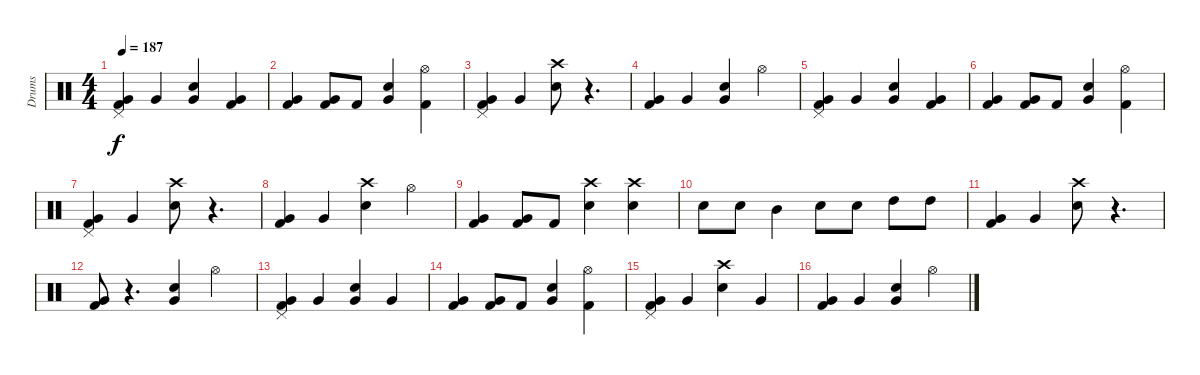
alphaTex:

\track ("Drums" "Drums") {instrument percussion}
\staff {score}
\articulation defaults
\ts (4 4)
\tempo 187
\clef neutral
\ks c
("Pedal Hi-Hat (hit)" "Kick (hit) 2" "Very Low Tom (hit)").4{dy f} "Very Low Tom (hit)".4 ("Snare (hit) 2" "Very Low Tom (hit)").4 ("Kick (hit) 2" "Very Low Tom (hit)").4 |
("Very Low Tom (hit)" "Kick (hit) 2").4 ("Kick (hit) 2" "Very Low Tom (hit)").8 "Kick (hit) 2".8 ("Snare (hit) 2" "Very Low Tom (hit)").4 ("Kick (hit) 2" "Hi-Hat (open)").4 |
("Kick (hit) 2" "Very Low Tom (hit)" "Pedal Hi-Hat (hit)").4 "Very Low Tom (hit)".4 ("Crash high (hit)" "Snare (hit) 2").8 r.4{d} |
("Very Low Tom (hit)" "Kick (hit) 2").4 "Very Low Tom (hit)".4 ("Snare (hit) 2" "Very Low Tom (hit)").4 "Hi-Hat (open)".4 |
("Pedal Hi-Hat (hit)" "Kick (hit) 2" "Very Low Tom (hit)").4 "Very Low Tom (hit)".4 ("Snare (hit) 2" "Very Low Tom (hit)").4 ("Kick (hit) 2" "Very Low Tom (hit)").4 |
("Very Low Tom (hit)" "Kick (hit) 2").4 ("Kick (hit) 2" "Very Low Tom (hit)").8 "Kick (hit) 2".8 ("Snare (hit) 2" "Very Low Tom (hit)").4 ("Kick (hit) 2" "Hi-Hat (open)").4 |
("Kick (hit) 2" "Very Low Tom (hit)" "Pedal Hi-Hat (hit)").4 "Very Low Tom (hit)".4 ("Crash high (hit)" "Snare (hit) 2").8 r.4{d} |
("Kick (hit) 2" "Very Low Tom (hit)").4 "Very Low Tom (hit)".4 ("Crash high (hit)" "Snare (hit) 2").4 "Hi-Hat (open)".4 |
("Kick (hit) 2" "Very Low Tom (hit)").4 ("Kick (hit) 2" "Very Low Tom (hit)").8 "Kick (hit) 2".8 ("Crash high (hit)" "Snare (hit) 2").4 ("Crash high (hit)" "Snare (hit) 2").4 |
"Snare (hit) 2".8 "Snare (hit) 2".8 "Mid Tom (hit)".4 "Snare (hit) 2".8 "Snare (hit) 2".8 "High Tom (hit)".8 "High Tom (hit)".8 |
("Kick (hit) 2" "Very Low Tom (hit)").4 "Very Low Tom (hit)".4 ("Crash high (hit)" "Snare (hit) 2").8 r.4{d} |
("Very Low Tom (hit)" "Kick (hit) 2").8 r.4{d} ("Snare (hit) 2" "Very Low Tom (hit)").4 "Hi-Hat (open)".4 |
("Pedal Hi-Hat (hit)" "Kick (hit) 2" "Very Low Tom (hit)").4 "Very Low Tom (hit)".4 ("Snare (hit) 2" "Very Low Tom (hit)").4 "Very Low Tom (hit)".4 |
("Very Low Tom (hit)" "Kick (hit) 2").4 ("Kick (hit) 2" "Very Low Tom (hit)").8 "Kick (hit) 2".8 ("Snare (hit) 2" "Very Low Tom (hit)").4 ("Kick (hit) 2" "Hi-Hat (open)").4 |
("Kick (hit) 2" "Very Low Tom (hit)" "Pedal Hi-Hat (hit)").4 "Very Low Tom (hit)".4 ("Crash high (hit)" "Snare (hit) 2").4 "Very Low Tom (hit)".4 |
("Very Low Tom (hit)" "Kick (hit) 2").4 "Very Low Tom (hit)".4 ("Snare (hit) 2" "Very Low Tom (hit)").4 "Hi-Hat (open)".4
